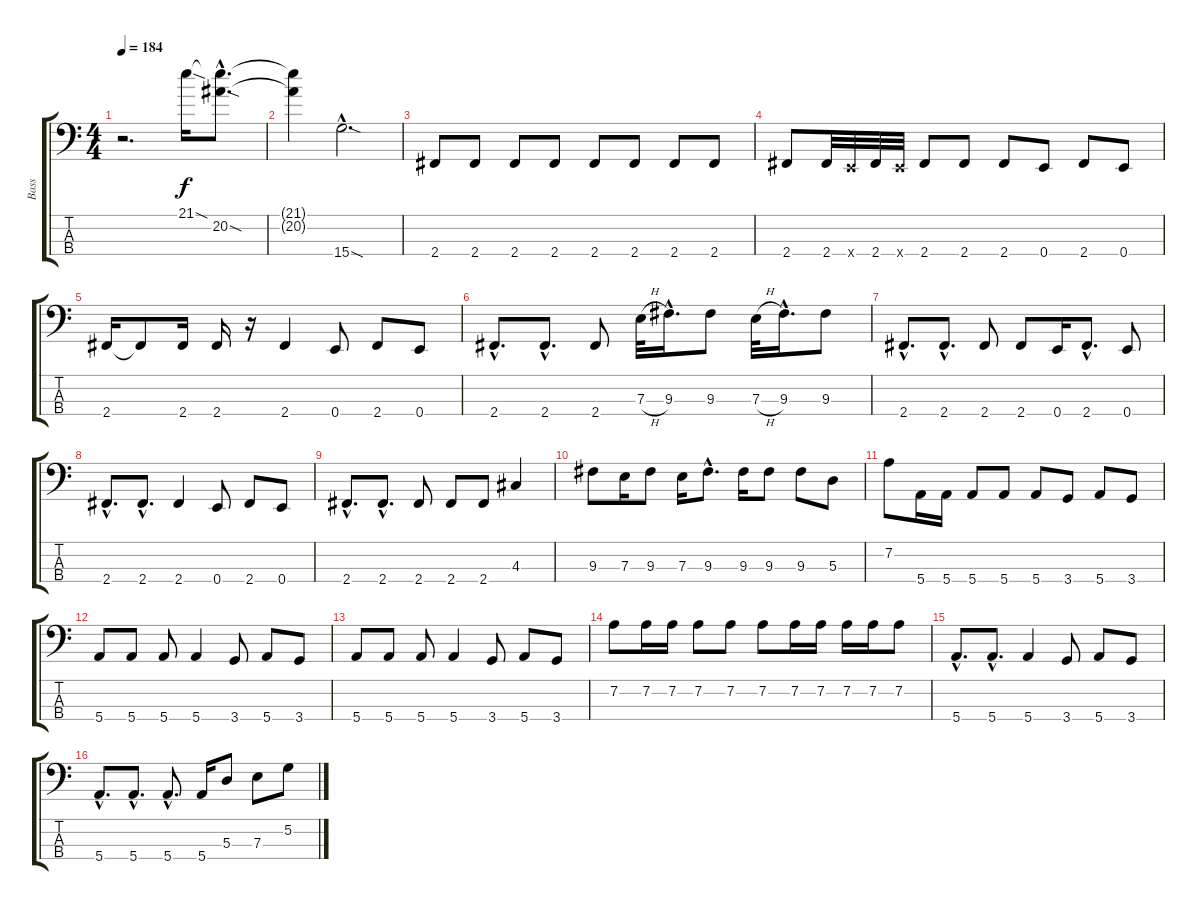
\track ("Bass" "Bass") {instrument electricbassfinger}
\staff {score tabs}
\tuning (G2 D2 A1 E1) {hide}
\ts (4 4)
\tempo 184
\clef f4
\ks c
r.2{d dy f} 21.1{sod}.16 (21.1{hac t} 20.2{sod hac}).8{d} |
(21.1{t} 20.2{t}).4 15.4{sod hac}.2{d} |
2.4.8 2.4.8 2.4.8 2.4.8 2.4.8 2.4.8 2.4.8 2.4.8 |
2.4.8 2.4.32 0.4{x}.32 2.4.32 0.4{x}.32 2.4.8 2.4.8 2.4.8 0.4.8 2.4.8 0.4.8 |
2.4.16 2.4{t}.8 2.4.16 2.4.16 r.16 2.4.4 0.4.8 2.4.8 0.4.8 |
2.4{hac}.8{d} 2.4{hac}.8{d} 2.4.8 7.3{h}.32 9.3{hac}.16{d} 9.3.8 7.3{h}.32 9.3{hac}.16{d} 9.3.8 |
2.4{hac}.8{d} 2.4{hac}.8{d} 2.4.8 2.4.8 0.4.16 2.4{hac}.8{d} 0.4.8 |
2.4{hac}.8{d} 2.4{hac}.8{d} 2.4.4 0.4.8 2.4.8 0.4.8 |
2.4{hac}.8{d} 2.4{hac}.8{d} 2.4.8 2.4.8 2.4.8 4.3.4 |
9.3.8 7.3.16 9.3.8 7.3.16 9.3{hac}.8{d} 9.3.16 9.3.8 9.3.8 5.3.8 |
7.2.8 5.4.16 5.4.16 5.4.8 5.4.8 5.4.8 3.4.8 5.4.8 3.4.8 |
5.4.8 5.4.8 5.4.8 5.4.4 3.4.8 5.4.8 3.4.8 |
5.4.8 5.4.8 5.4.8 5.4.4 3.4.8 5.4.8 3.4.8 |
7.2.8 7.2.16 7.2.16 7.2.8 7.2.8 7.2.8 7.2.16 7.2.16 7.2.16 7.2.16 7.2.8 |
5.4{hac}.8{d} 5.4{hac}.8{d} 5.4.4 3.4.8 5.4.8 3.4.8 |
5.4{hac}.8{d} 5.4{hac}.8{d} 5.4{hac}.8{d} 5.4.16 5.3.8 7.3.8 5.2.8
